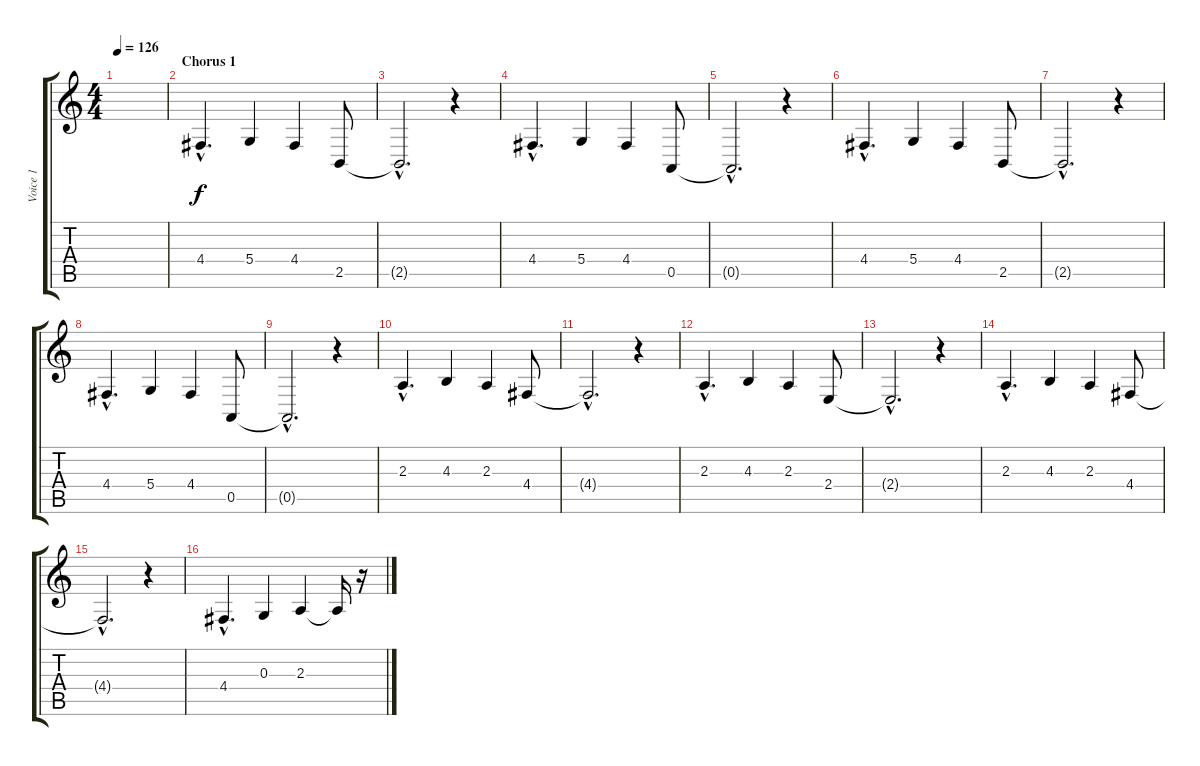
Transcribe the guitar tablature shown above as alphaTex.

\track ("Voice 1" "Voice 1") {instrument clarinet}
\staff {score tabs}
\tuning (E4 B3 G3 D3 A2 E2) {hide}
\ts (4 4)
\tempo 126
\clef g2
\ks c
|
\section ("" "Chorus 1")
4.4{hac}.4{d} 5.4.4 4.4.4 2.5.8 |
2.5{hac t}.2{d} r.4 |
4.4{hac}.4{d} 5.4.4 4.4.4 0.5.8 |
0.5{hac t}.2{d} r.4 |
4.4{hac}.4{d} 5.4.4 4.4.4 2.5.8 |
2.5{hac t}.2{d} r.4 |
4.4{hac}.4{d} 5.4.4 4.4.4 0.5.8 |
0.5{hac t}.2{d} r.4 |
2.3{hac}.4{d} 4.3.4 2.3.4 4.4.8 |
4.4{hac t}.2{d} r.4 |
2.3{hac}.4{d} 4.3.4 2.3.4 2.4.8 |
2.4{hac t}.2{d} r.4 |
2.3{hac}.4{d} 4.3.4 2.3.4 4.4.8 |
4.4{hac t}.2{d} r.4 |
4.4{hac}.4{d} 0.3.4 2.3.4 2.3{t}.16 r.16
